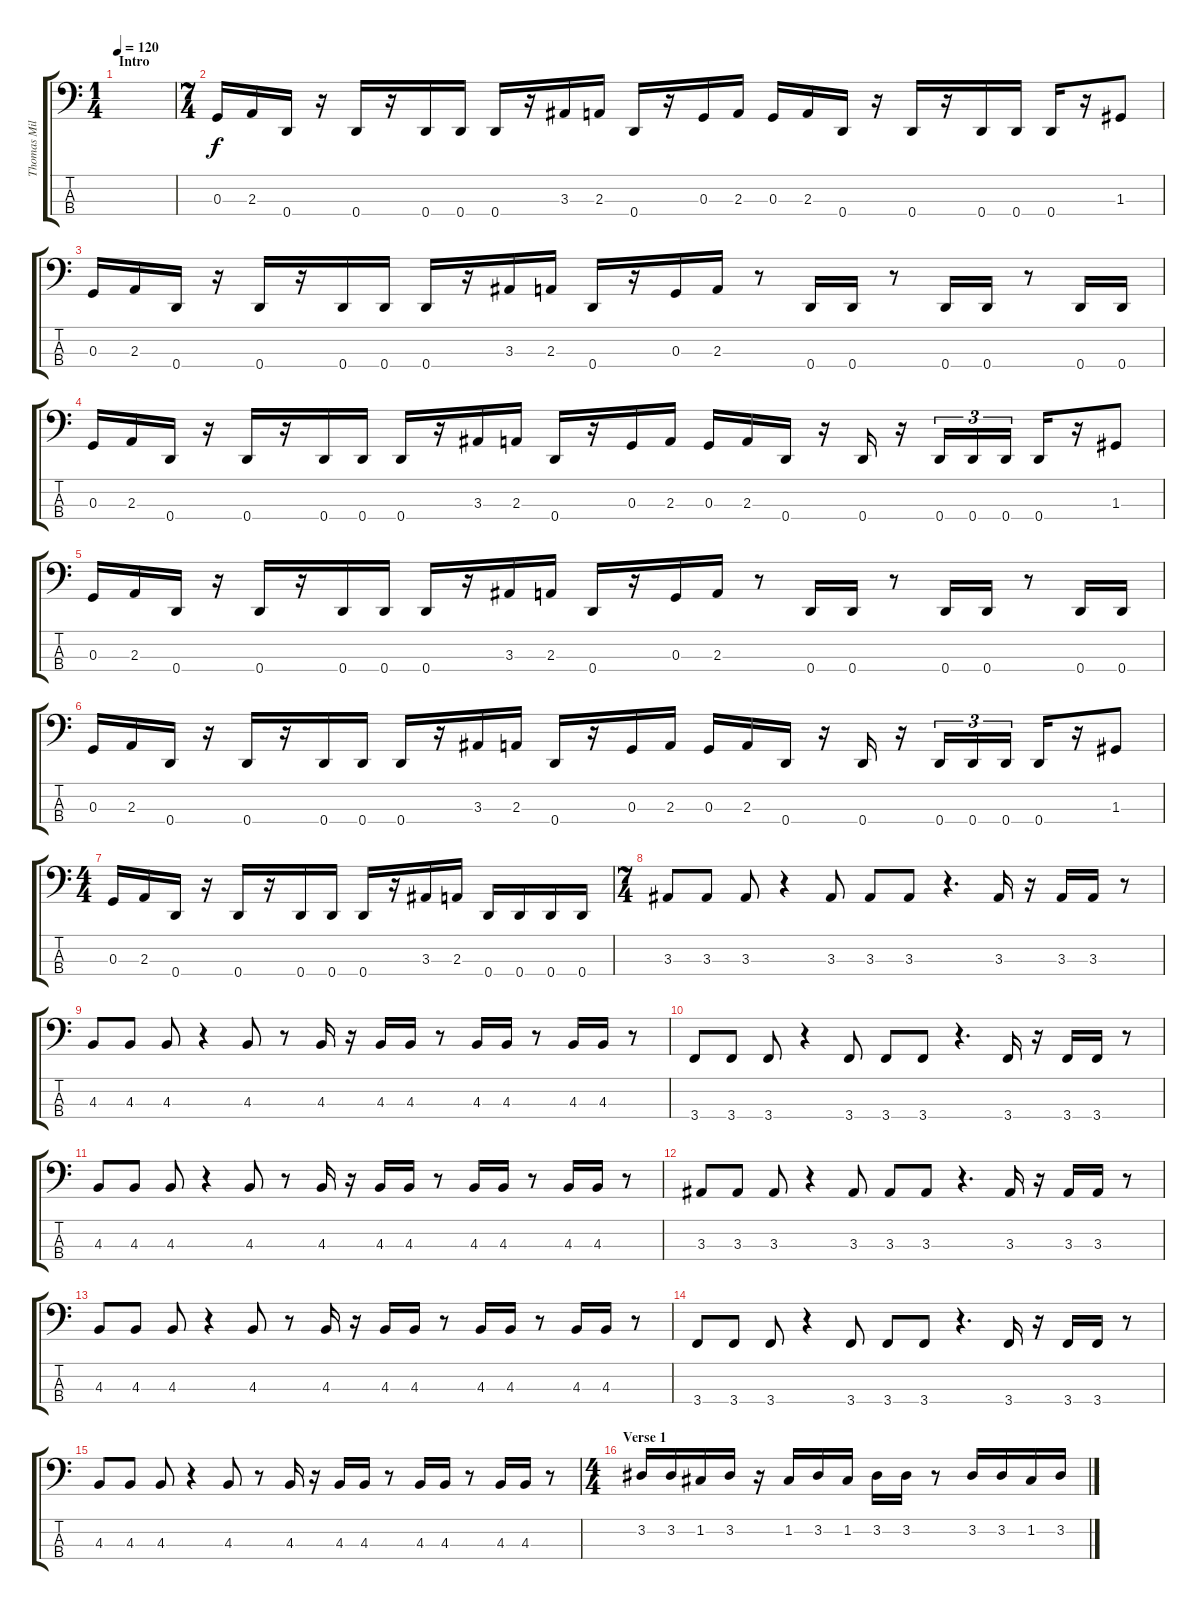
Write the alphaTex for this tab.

\track ("Thomas Miller" "Thomas Mil") {instrument electricbasspick}
\staff {score tabs}
\tuning (F2 C2 G1 D1) {hide}
\ts (1 4)
\section ("" "Intro")
\tempo 120
\clef f4
\ks c
|
\ts (7 4)
0.3.16 2.3.16 0.4.16 r.16 0.4.16 r.16 0.4.16 0.4.16 0.4.16 r.16 3.3.16 2.3.16 0.4.16 r.16 0.3.16 2.3.16 0.3.16 2.3.16 0.4.16 r.16 0.4.16 r.16 0.4.16 0.4.16 0.4.16 r.16 1.3.8 |
0.3.16 2.3.16 0.4.16 r.16 0.4.16 r.16 0.4.16 0.4.16 0.4.16 r.16 3.3.16 2.3.16 0.4.16 r.16 0.3.16 2.3.16 r.8 0.4.16 0.4.16 r.8 0.4.16 0.4.16 r.8 0.4.16 0.4.16 |
0.3.16 2.3.16 0.4.16 r.16 0.4.16 r.16 0.4.16 0.4.16 0.4.16 r.16 3.3.16 2.3.16 0.4.16 r.16 0.3.16 2.3.16 0.3.16 2.3.16 0.4.16 r.16 0.4.16 r.16 0.4.16{tu (3 2)} 0.4.16{tu (3 2)} 0.4.16{tu (3 2)} 0.4.16 r.16 1.3.8 |
0.3.16 2.3.16 0.4.16 r.16 0.4.16 r.16 0.4.16 0.4.16 0.4.16 r.16 3.3.16 2.3.16 0.4.16 r.16 0.3.16 2.3.16 r.8 0.4.16 0.4.16 r.8 0.4.16 0.4.16 r.8 0.4.16 0.4.16 |
0.3.16 2.3.16 0.4.16 r.16 0.4.16 r.16 0.4.16 0.4.16 0.4.16 r.16 3.3.16 2.3.16 0.4.16 r.16 0.3.16 2.3.16 0.3.16 2.3.16 0.4.16 r.16 0.4.16 r.16 0.4.16{tu (3 2)} 0.4.16{tu (3 2)} 0.4.16{tu (3 2)} 0.4.16 r.16 1.3.8 |
\ts (4 4)
0.3.16 2.3.16 0.4.16 r.16 0.4.16 r.16 0.4.16 0.4.16 0.4.16 r.16 3.3.16 2.3.16 0.4.16 0.4.16 0.4.16 0.4.16 |
\ts (7 4)
3.3.8 3.3.8 3.3.8 r.4 3.3.8 3.3.8 3.3.8 r.4{d} 3.3.16 r.16 3.3.16 3.3.16 r.8 |
4.3.8 4.3.8 4.3.8 r.4 4.3.8 r.8 4.3.16 r.16 4.3.16 4.3.16 r.8 4.3.16 4.3.16 r.8 4.3.16 4.3.16 r.8 |
3.4.8 3.4.8 3.4.8 r.4 3.4.8 3.4.8 3.4.8 r.4{d} 3.4.16 r.16 3.4.16 3.4.16 r.8 |
4.3.8 4.3.8 4.3.8 r.4 4.3.8 r.8 4.3.16 r.16 4.3.16 4.3.16 r.8 4.3.16 4.3.16 r.8 4.3.16 4.3.16 r.8 |
3.3.8 3.3.8 3.3.8 r.4 3.3.8 3.3.8 3.3.8 r.4{d} 3.3.16 r.16 3.3.16 3.3.16 r.8 |
4.3.8 4.3.8 4.3.8 r.4 4.3.8 r.8 4.3.16 r.16 4.3.16 4.3.16 r.8 4.3.16 4.3.16 r.8 4.3.16 4.3.16 r.8 |
3.4.8 3.4.8 3.4.8 r.4 3.4.8 3.4.8 3.4.8 r.4{d} 3.4.16 r.16 3.4.16 3.4.16 r.8 |
4.3.8 4.3.8 4.3.8 r.4 4.3.8 r.8 4.3.16 r.16 4.3.16 4.3.16 r.8 4.3.16 4.3.16 r.8 4.3.16 4.3.16 r.8 |
\ts (4 4)
\section ("" "Verse 1")
3.2.16 3.2.16 1.2.16 3.2.16 r.16 1.2.16 3.2.16 1.2.16 3.2.16 3.2.16 r.8 3.2.16 3.2.16 1.2.16 3.2.16
